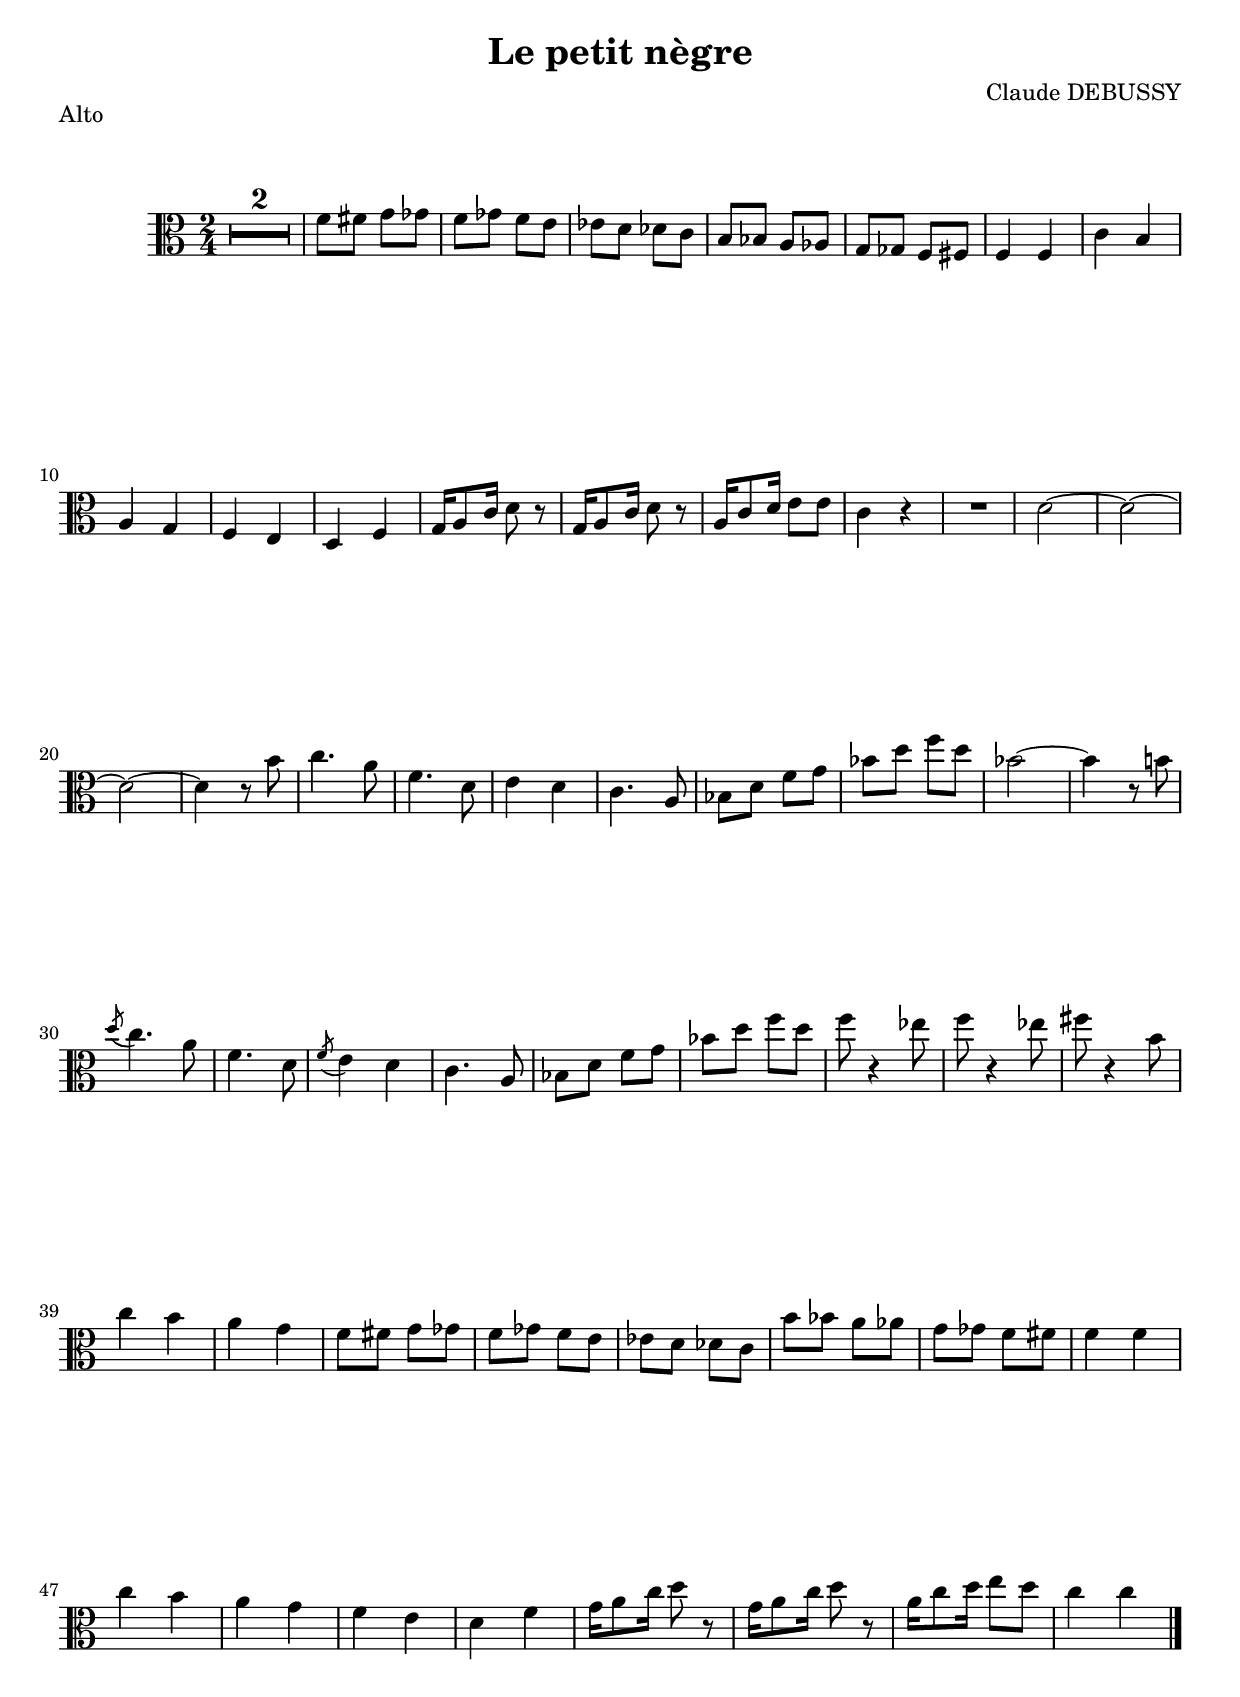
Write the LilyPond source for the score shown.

% Created on Wed Oct 21 20:51:23 CEST 2009
\version "2.13.3"

\include "header.ly"

staffAlto = {
	\set Staff.instrumentName = "Alto"
	\set Staff.shortInstrumentName = "alt."
	\set Staff.midiInstrument = "viola"
\relative f' {
\set Score.markFormatter = #format-mark-box-letters
 \set Score.skipBars = ##t
 \override MultiMeasureRest #'expand-limit = 1 
    \clef "alto" \key c \major \time 2/4 R2*2 | % 3
    f8 [ fis8 ] g8 [ ges8 ] | % 4
    f8 [ ges8 ] f8 [ e8 ]  | % 5
    es8 [ d8 ] des8 [ c8 ] | % 6
    b8 [ bes8 ] a8 [ as8 ] | % 7
    g8 [ ges8 ] f8 [ fis8 ] | % 8
    f4 f4  | % 9
    c'4 b4 | \barNumberCheck #10
    a4 g4 | % 11
    f4 e4 | % 12
    d4 f4 | % 13
    g16 [ a8 c16 ] d8 r8 | % 14
    g,16 [ a8 c16 ] d8 r8 | % 15
    a16 [ c8 d16 ] e8 [ e8 ]  | % 16
    c4 r4 | % 17
    R2 | % 18
    d2 ~ | % 19
    d2 ~ | \barNumberCheck #20
    d2 ~ | % 21
    d4 r8 b'8 | % 22
    c4. a8 | % 23
    f4. d8 | % 24
    e4 d4  | % 25
    c4. a8 | % 26
    bes8 [ d8 ] f8 [ g8 ] | % 27
    bes8 [ d8 ] f8 [ d8 ] | % 28
    bes2 ~ | % 29
    bes4 r8 b8 | \barNumberCheck #30
    \acciaccatura { d8 } c4. a8 | % 31
    f4. d8  | % 32
    \acciaccatura { f8 } e4 d4 | % 33
    c4. a8 | % 34
    bes8 [ d8 ] f8 [ g8 ] | % 35
    bes8 [ d8 ] f8 [ d8 ] | % 36
    f8 r4 es8 | % 37
    f8 r4 es8 | % 38
    fis8 r4 b,8  | % 39
    c4 b4 | \barNumberCheck #40
    a4 g4 | % 41
    f8 [ fis8 ] g8 [ ges8 ] | % 42
    f8 [ ges8 ] f8 [ e8 ] | % 43
    es8 [ d8 ] des8 [ c8 ] | % 44
    b'8 [ bes8 ] a8 [ as8 ]  | % 45
    g8 [ ges8 ] f8 [ fis8 ] | % 46
    f4 f4 | % 47
    c'4 b4 | % 48
    a4 g4 | % 49
    f4 e4 | \barNumberCheck #50
    d4 f4  | % 51
    g16 [ a8 c16 ] d8 r8 | % 52
    g,16 [ a8 c16 ] d8 r8 | % 53
    a16 [ c8 d16 ] e8 [ d8 ] | % 54
    c4 c4 \bar "|."
    }
}


\book {
\paper {
#(set-paper-size "a4")	
ragged-last-bottom =##f
oddFooterMarkup = \markup {\fill-line {} }
}

\score { 
<< 
\new Staff \with { \remove Instrument_name_engraver } 
\staffAlto 
>> 
\header {
piece = "Alto" 
	}  
} 
}
